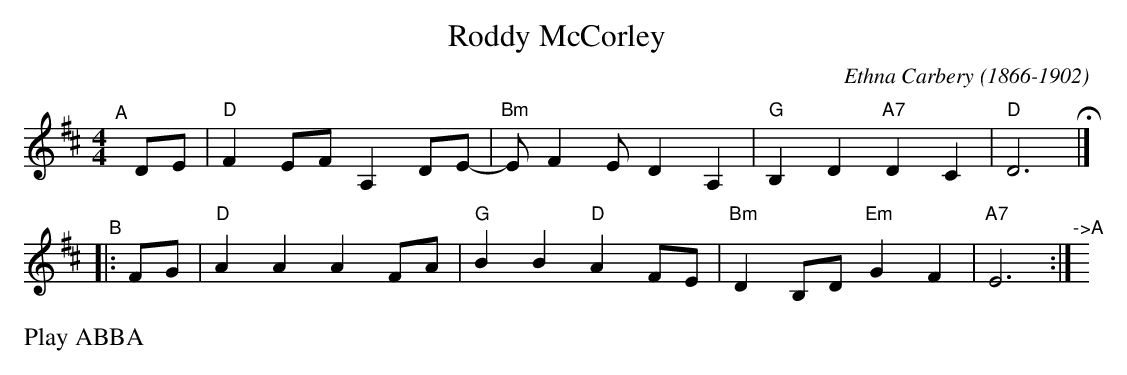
X:1
T: Roddy McCorley
C: Ethna Carbery (1866-1902)
M: 4/4
L: 1/8
K: D
"^A"[|] DE | "D"F2EF A,2DE-| "Bm"EF2E D2A,2 | "G"B,2D2 "A7"D2C2 | "D"D6 H|]
"^B"|: FG | "D"A2A2 A2 FA | "G"B2B2 "D"A2FE | "Bm"D2B,D "Em"G2F2 |"A7"E6 :| "^->A"y4
